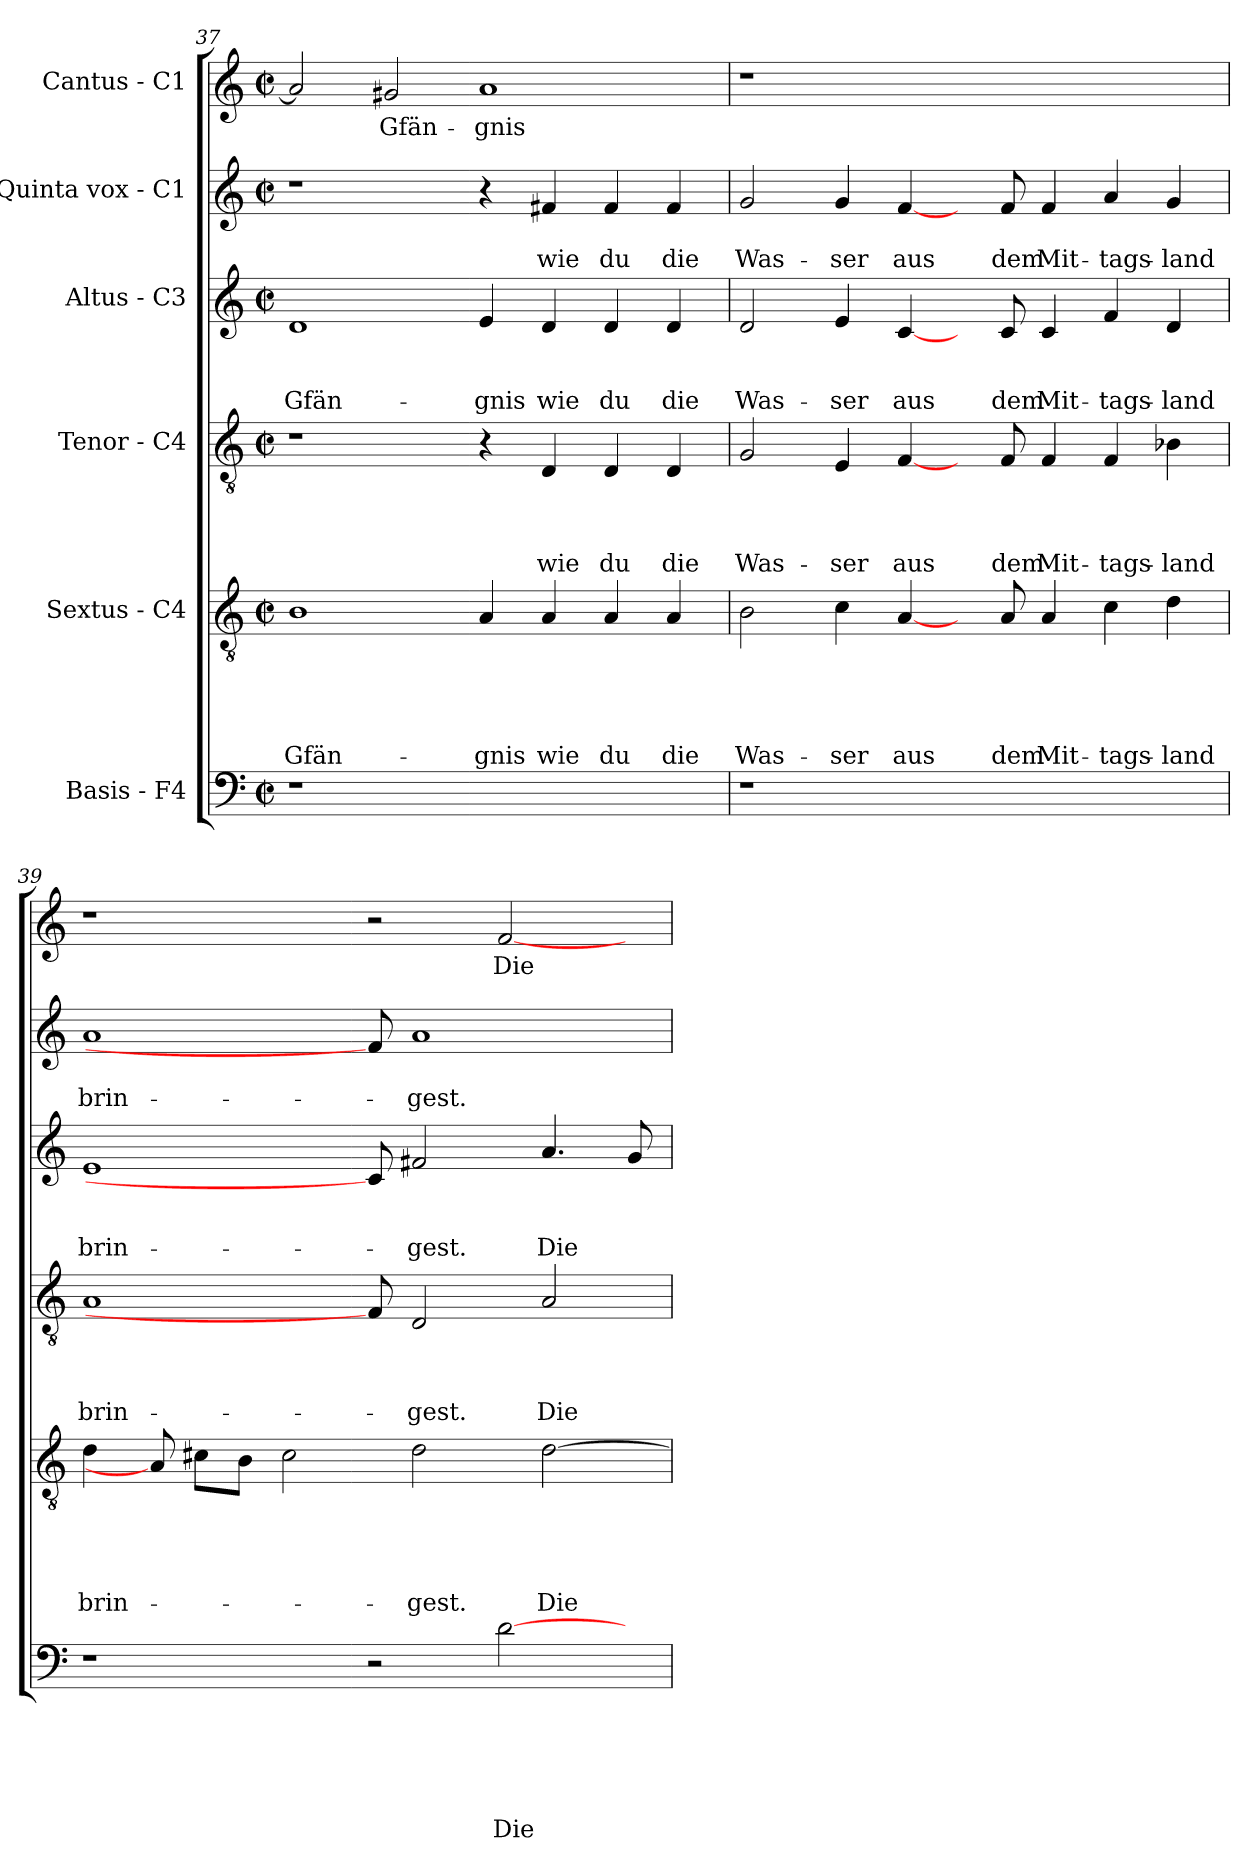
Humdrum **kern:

**kern	**text	**text	**text	**text	**text	**text	**kern	**text	**text	**text	**text	**text	**kern	**text	**text	**text	**text	**kern	**text	**text	**text	**kern	**text	**text	**kern	**text
*part6	*part6	*part6	*part6	*part6	*part6	*part6	*part5	*part5	*part5	*part5	*part5	*part5	*part4	*part4	*part4	*part4	*part4	*part3	*part3	*part3	*part3	*part2	*part2	*part2	*part1	*part1
*staff6	*staff6	*staff6	*staff6	*staff6	*staff6	*staff6	*staff5	*staff5	*staff5	*staff5	*staff5	*staff5	*staff4	*staff4	*staff4	*staff4	*staff4	*staff3	*staff3	*staff3	*staff3	*staff2	*staff2	*staff2	*staff1	*staff1
*I"Basis - F4	*	*	*	*	*	*	*I"Sextus - C4	*	*	*	*	*	*I"Tenor - C4	*	*	*	*	*I"Altus - C3	*	*	*	*I"Quinta vox - C1	*	*	*I"Cantus - C1	*
*clefF4	*	*	*	*	*	*	*clefGv2	*	*	*	*	*	*clefGv2	*	*	*	*	*clefG2	*	*	*	*clefG2	*	*	*clefG2	*
*ITrd8c14	*	*	*	*	*	*	*	*	*	*	*	*	*	*	*	*	*	*	*	*	*	*	*	*	*	*
*k[]	*	*	*	*	*	*	*k[]	*	*	*	*	*	*k[]	*	*	*	*	*k[]	*	*	*	*k[]	*	*	*k[]	*
*C:	*	*	*	*	*	*	*C:	*	*	*	*	*	*C:	*	*	*	*	*C:	*	*	*	*C:	*	*	*C:	*
*M2/2	*	*	*	*	*	*	*M2/2	*	*	*	*	*	*M2/2	*	*	*	*	*M2/2	*	*	*	*M2/2	*	*	*M2/2	*
*met(c|)	*	*	*	*	*	*	*met(c|)	*	*	*	*	*	*met(c|)	*	*	*	*	*met(c|)	*	*	*	*met(c|)	*	*	*met(c|)	*
=37	=37	=37	=37	=37	=37	=37	=37	=37	=37	=37	=37	=37	=37	=37	=37	=37	=37	=37	=37	=37	=37	=37	=37	=37	=37	=37
!	!	!	!	!	!	!	!	!	!	!	!	!LO:LY:b	!	!	!	!	!	!	!	!	!LO:LY:b	!	!	!	!	!
1r	.	.	.	.	.	.	1B	.	.	.	.	Gfän-	1r	.	.	.	.	1d	.	.	Gfän-	1r	.	.	2a/]	.
!	!	!	!	!	!	!	!	!	!	!	!	!	!	!	!	!	!	!	!	!	!	!	!	!	!	!LO:LY:b
.	.	.	.	.	.	.	.	.	.	.	.	.	.	.	.	.	.	.	.	.	.	.	.	.	2g#/	Gfän-
!	!	!	!	!	!	!	!	!	!	!	!	!LO:LY:b	!	!	!	!	!	!	!	!	!LO:LY:b	!	!	!	!	!LO:LY:b
1ryy	.	.	.	.	.	.	4A/	.	.	.	.	-gnis	4r	.	.	.	.	4e/	.	.	-gnis	4r	.	.	1a	-gnis
!	!	!	!	!	!	!	!	!	!	!	!	!LO:LY:b	!	!	!	!	!LO:LY:b	!	!	!	!LO:LY:b	!	!	!LO:LY:b	!	!
.	.	.	.	.	.	.	4A/	.	.	.	.	wie	4D/	.	.	.	wie	4d/	.	.	wie	4f#X/	.	wie	.	.
!	!	!	!	!	!	!	!	!	!	!	!	!LO:LY:b	!	!	!	!	!LO:LY:b	!	!	!	!LO:LY:b	!	!	!LO:LY:b	!	!
.	.	.	.	.	.	.	4A/	.	.	.	.	du	4D/	.	.	.	du	4d/	.	.	du	4f#/	.	du	.	.
!	!	!	!	!	!	!	!	!	!	!	!	!LO:LY:b	!	!	!	!	!LO:LY:b	!	!	!	!LO:LY:b	!	!	!LO:LY:b	!	!
.	.	.	.	.	.	.	4A/	.	.	.	.	die	4D/	.	.	.	die	4d/	.	.	die	4f#/	.	die	.	.
!!LO:LB:g=z
=38	=38	=38	=38	=38	=38	=38	=38	=38	=38	=38	=38	=38	=38	=38	=38	=38	=38	=38	=38	=38	=38	=38	=38	=38	=38	=38
!	!	!	!	!	!	!	!	!	!	!	!	!LO:LY:b	!	!	!	!	!LO:LY:b	!	!	!	!LO:LY:b	!	!	!LO:LY:b	!	!
1r	.	.	.	.	.	.	2B\	.	.	.	.	Was-	2G/	.	.	.	Was-	2d/	.	.	Was-	2g/	.	Was-	1r	.
!	!	!	!	!	!	!	!	!	!	!	!	!LO:LY:b	!	!	!	!	!LO:LY:b	!	!	!	!LO:LY:b	!	!	!LO:LY:b	!	!
.	.	.	.	.	.	.	4c\	.	.	.	.	-ser	4E/	.	.	.	-ser	4e/	.	.	-ser	4g/	.	-ser	.	.
!	!	!	!	!	!	!	!	!	!	!	!	!LO:LY:b	!	!	!	!	!LO:LY:b	!	!	!	!LO:LY:b	!	!	!LO:LY:b	!	!
.	.	.	.	.	.	.	[4A/	.	.	.	.	aus	[4F/	.	.	.	aus	[4c/	.	.	aus	[4f/	.	aus	.	.
1ryy	.	.	.	.	.	.	8ryy	.	.	.	.	.	8ryy	.	.	.	.	8ryy	.	.	.	8ryy	.	.	1ryy	.
!	!	!	!	!	!	!	!	!	!	!	!	!LO:LY:b	!	!	!	!	!LO:LY:b	!	!	!	!LO:LY:b	!	!	!LO:LY:b	!	!
.	.	.	.	.	.	.	8A/	.	.	.	.	dem	8F/	.	.	.	dem	8c/	.	.	dem	8f/	.	dem	.	.
!	!	!	!	!	!	!	!	!	!	!	!	!LO:LY:b	!	!	!	!	!LO:LY:b	!	!	!	!LO:LY:b	!	!	!LO:LY:b	!	!
.	.	.	.	.	.	.	4A/	.	.	.	.	Mit-	4F/	.	.	.	Mit-	4c/	.	.	Mit-	4f/	.	Mit-	.	.
!	!	!	!	!	!	!	!	!	!	!	!	!LO:LY:b	!	!	!	!	!LO:LY:b	!	!	!	!LO:LY:b	!	!	!LO:LY:b	!	!
.	.	.	.	.	.	.	4c\	.	.	.	.	-tags-	4F/	.	.	.	-tags-	4f/	.	.	-tags-	4a/	.	-tags-	.	.
!	!	!	!	!	!	!	!	!	!	!	!	!LO:LY:b	!	!	!	!	!LO:LY:b	!	!	!	!LO:LY:b	!	!	!LO:LY:b	!	!
.	.	.	.	.	.	.	4d\	.	.	.	.	-land	4B-X\	.	.	.	-land	4d/	.	.	-land	4g/	.	-land	.	.
=39	=39	=39	=39	=39	=39	=39	=39	=39	=39	=39	=39	=39	=39	=39	=39	=39	=39	=39	=39	=39	=39	=39	=39	=39	=39	=39
!	!	!	!	!	!	!	!	!	!	!	!	!LO:LY:b	!	!	!	!	!LO:LY:b	!	!	!	!LO:LY:b	!	!	!LO:LY:b	!	!
1r	.	.	.	.	.	.	4d\	.	.	.	.	brin-	1A	.	.	.	brin-	1e	.	.	brin-	1a	.	brin-	1r	.
.	.	.	.	.	.	.	8A/]	.	.	.	.	.	.	.	.	.	.	.	.	.	.	.	.	.	.	.
.	.	.	.	.	.	.	8c#X\L	.	.	.	.	.	.	.	.	.	.	.	.	.	.	.	.	.	.	.
.	.	.	.	.	.	.	8B\J	.	.	.	.	.	.	.	.	.	.	.	.	.	.	.	.	.	.	.
.	.	.	.	.	.	.	2c#\	.	.	.	.	.	.	.	.	.	.	.	.	.	.	.	.	.	.	.
2r	.	.	.	.	.	.	.	.	.	.	.	.	8F/]	.	.	.	.	8c/]	.	.	.	8f/]	.	.	2r	.
!	!	!	!	!	!	!	!	!	!	!	!	!LO:LY:b	!	!	!	!	!LO:LY:b	!	!	!	!LO:LY:b	!	!	!LO:LY:b	!	!
.	.	.	.	.	.	.	2d\	.	.	.	.	-gest.	2D/	.	.	.	-gest.	2f#X/	.	.	-gest.	1a	.	-gest.	.	.
!	!	!	!	!	!	!LO:LY:b	!	!	!	!	!	!	!	!	!	!	!	!	!	!	!	!	!	!	!	!LO:LY:b
[2D\	.	.	.	.	.	Die	.	.	.	.	.	.	.	.	.	.	.	.	.	.	.	.	.	.	[2f/	Die
!	!	!	!	!	!	!	!	!	!	!	!	!LO:LY:b	!	!	!	!	!LO:LY:b	!	!	!	!LO:LY:b	!	!	!	!	!
.	.	.	.	.	.	.	[2d\	.	.	.	.	Die	2A/	.	.	.	Die	4.a/	.	.	Die	.	.	.	.	.
8ryy	.	.	.	.	.	.	.	.	.	.	.	.	.	.	.	.	.	8g/	.	.	.	.	.	.	8ryy	.
=	=	=	=	=	=	=	=	=	=	=	=	=	=	=	=	=	=	=	=	=	=	=	=	=	=	=
*-	*-	*-	*-	*-	*-	*-	*-	*-	*-	*-	*-	*-	*-	*-	*-	*-	*-	*-	*-	*-	*-	*-	*-	*-	*-	*-
